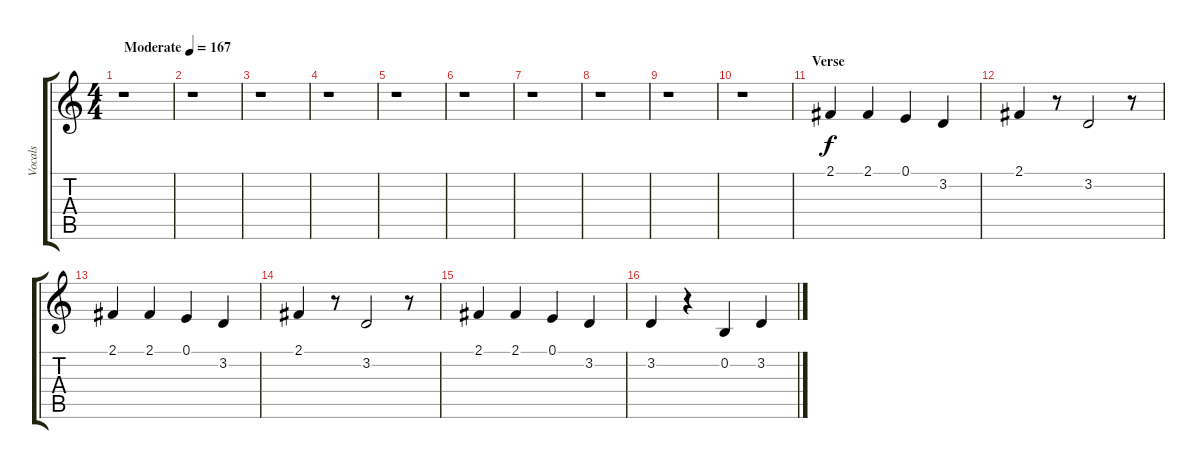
\track ("Vocals" "Vocals") {instrument acousticgrandpiano}
\staff {score tabs}
\tuning (E4 B3 G3 D3 A2 E2) {hide}
\ts (4 4)
\tempo (167 "Moderate")
\clef g2
\ks c
r.1{dy f instrument acousticgrandpiano} |
r.1 |
r.1 |
r.1 |
r.1 |
r.1 |
r.1 |
r.1 |
r.1 |
r.1 |
\section ("" "Verse")
2.1.4 2.1.4 0.1.4 3.2.4 |
2.1.4 r.8 3.2.2 r.8 |
2.1.4 2.1.4 0.1.4 3.2.4 |
2.1.4 r.8 3.2.2 r.8 |
2.1.4 2.1.4 0.1.4 3.2.4 |
3.2.4 r.4 0.2.4 3.2.4
